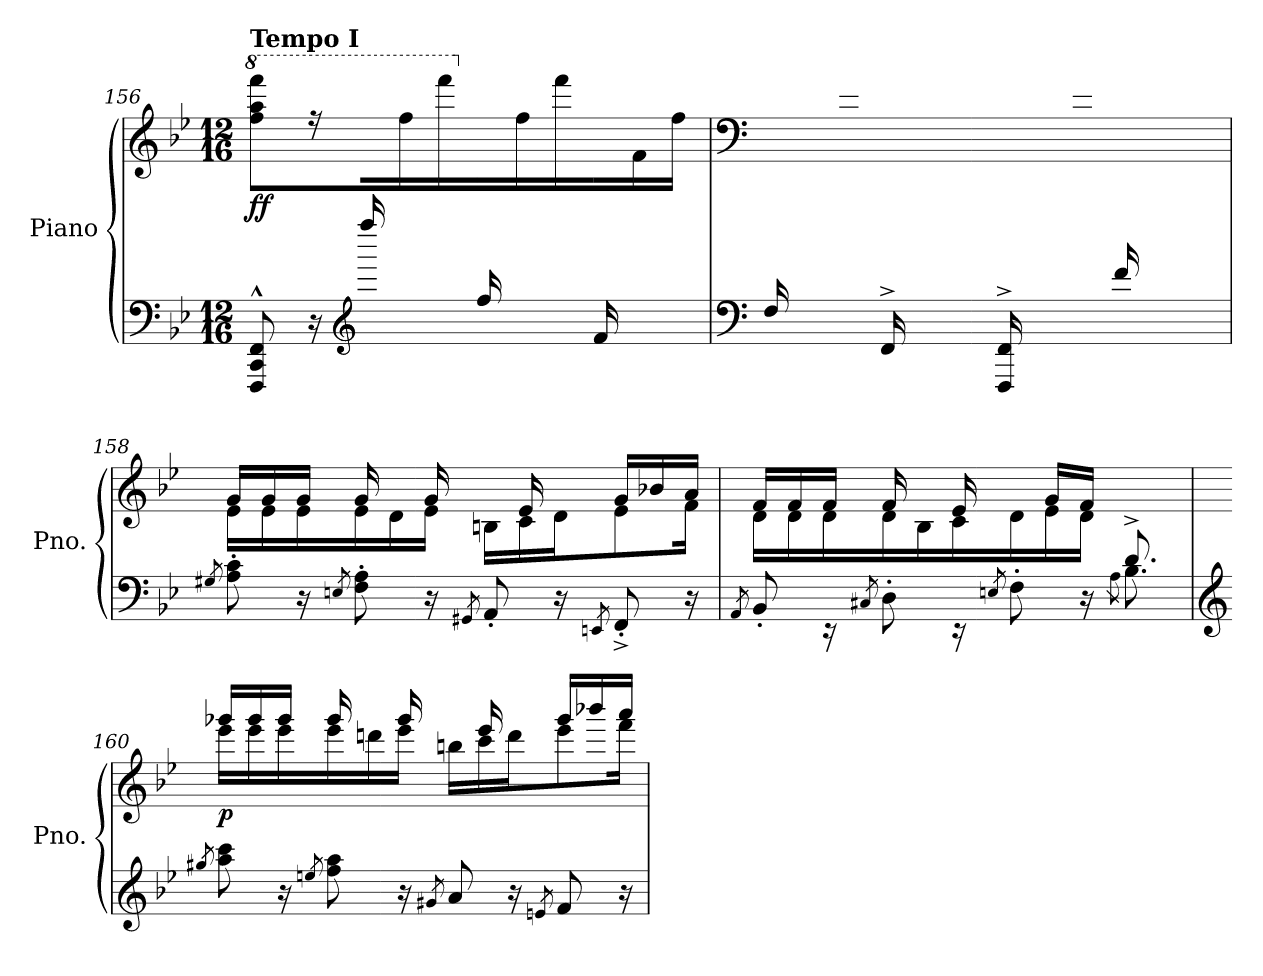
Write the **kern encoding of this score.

**kern	**kern	**dynam
*part1	*part1	*part1
*staff2	*staff1	*staff1/2
*I"Piano	*	*
*I'Pno.	*	*
!!LO:LB:g=z
*clefF4	*clefG2	*
*k[b-e-]	*k[b-e-]	*
*M12/16	*M12/16	*
=156	=156	=156
*^	*	*
*	*	*8va	*
!	!	!LO:TX:a:B:t=Tempo I	!
!	!	!	!LO:DY:b
8.ryy	8FFF/^^ 8CC/^^ 8FF/^^	8fff\ 8aaa\ 8ffff\	ff
.	16r	16r	.
*clefG2	*	*	*
16ffff/LL	16rcyy	16ryy	.
8ryy	2ryy	16fff\	.
.	.	16ffff\JJ	.
*	*	*X8va	*
16ff/LL	.	16ryy	.
8ryy	.	16ff\	.
.	.	16fff\JJ	.
16f/LL	.	16ryy	.
8ryy	.	16f\	.
.	.	16ff\JJ	.
=157	=157	=157	=157
*clefF4	*	*clefF4	*
16F/LL	2.ryy	16ryy	.
8ryy	.	16F\	.
.	.	16f\JJ	.
16FF^/LL	.	16ryy	.
8ryy	.	16FF\	.
.	.	16F\JJ	.
16FFF/^ 16FF/^LL	.	16ryy	.
8ryy	.	16F\	.
.	.	16f\JJ	.
16f/LL	.	16ryy	.
*	*	*clefG2	*
8ryy	.	16f\	.
.	.	16f#X\JJ	.
*v	*v	*	*
=158	=158	=158
8qG#X/	.	.
*	*^	*
8A\' 8c\'	16g/LL	16e-\LL	.
.	16g/	16e-\	.
16r	16g/JJ	16e-\	.
8qEn/	.	.	.
8F\' 8A\'	16g/	16e-\	.
.	16ryy	16d\	.
16r	16g/	16e-\JJ	.
8qGG#X/	.	.	.
8AA'/	16ryy	16Bn\LL	.
.	16e-/	16c\	.
16r	16ryy	16d\J	.
8qEEn/	.	.	.
8FF^'/	16g/LL	8e-\	.
.	16b-X/	.	.
16r	16a/JJ	16f\Jk	.
!!LO:LB:g=z	!!
=159	=159	=159	=159
8qAA/	.	.	.
*^	*	*	*
8BB-'/	2rBByy	16f/LL	16d\LL	.
.	.	16f/	16d\	.
16rEE	.	16f/JJ	16d\	.
8qC#X/	.	.	.	.
8D'\	.	16f/	16d\	.
.	.	16ryy	16B-\	.
16rEE	.	16e-/	16c\	.
8qEn/	.	.	.	.
8F'\	.	16ryy	16d\	.
.	.	16g/LL	16e-\	.
16r	16rBByy	16f/JJ	16d\JJ	.
.	8qA\	.	.	.
8.d^/	8.B-\	8.ryy	8.ryy	.
*v	*v	*	*	*
=160	=160	=160	=160
*clefG2	*	*	*
8qgg#X/	.	.	.
!	!	!	!LO:DY:b
8aa\ 8ccc\	16ggg-X/LL	16eee-\LL	p
.	16ggg-/	16eee-\	.
16r	16ggg-/JJ	16eee-\	.
8qeen/	.	.	.
8ff\ 8aa\	16ggg-/	16eee-\	.
.	16reeeyy	16dddn\	.
16r	16ggg-/	16eee-\JJ	.
8qg#X/	.	.	.
8a/	16reeeyy	16bbn\LL	.
.	16eee-/	16ccc\	.
16r	16reeeyy	16ddd\J	.
8qen/	.	.	.
8f/	16ggg-/LL	8eee-\	.
.	16bbb-X/	.	.
16r	16aaa/JJ	16fff\Jk	.
*	*v	*v	*
=	=	=
*-	*-	*-
